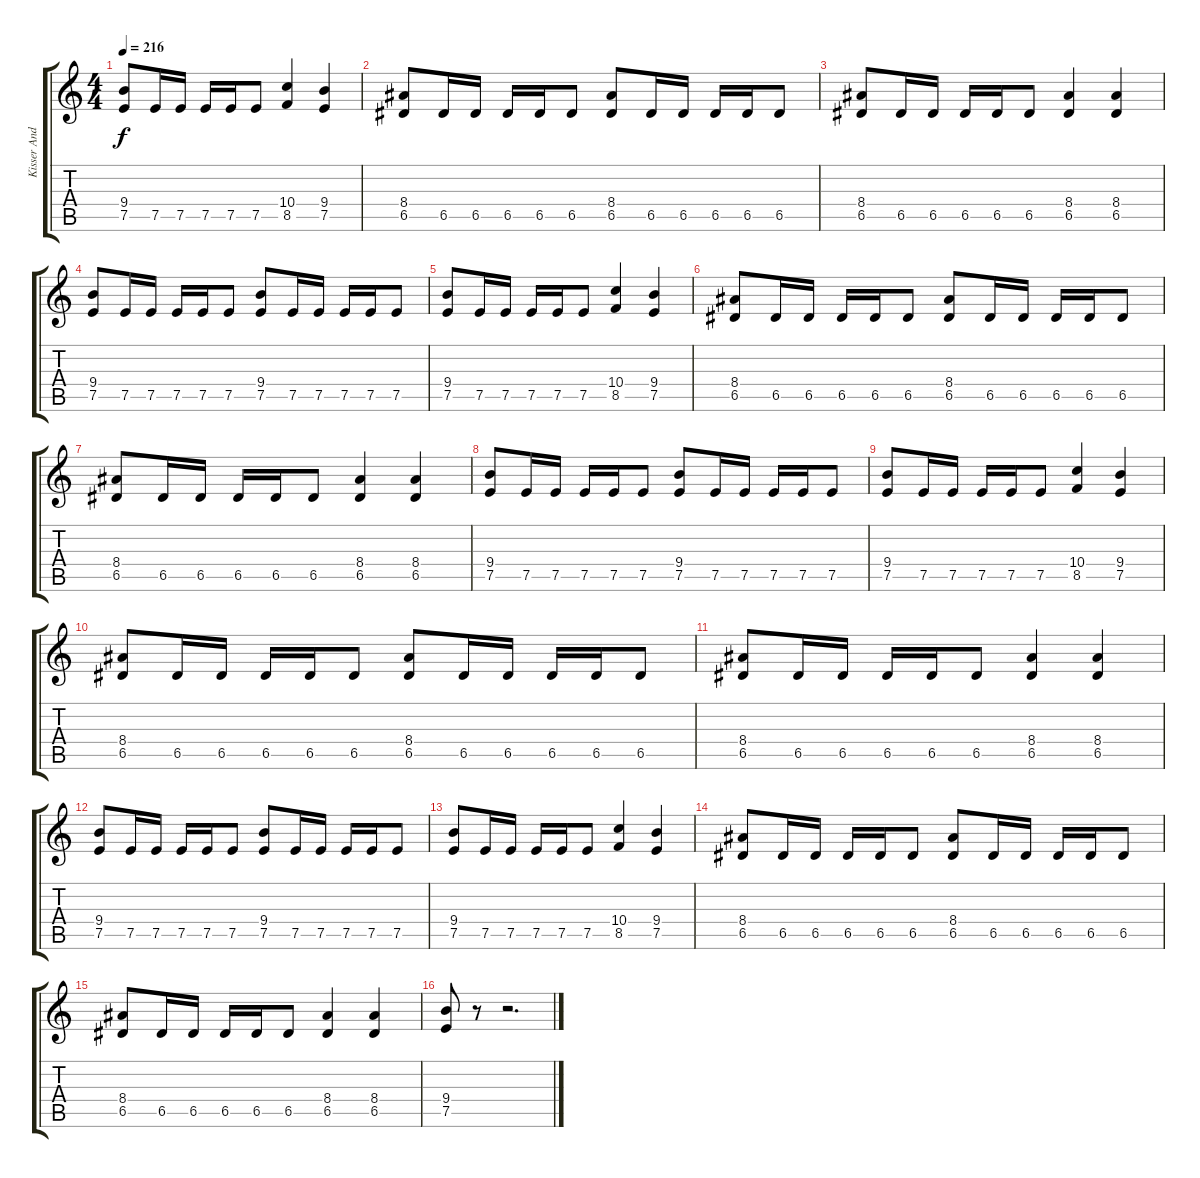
\track ("Kisser Andreas" "Kisser And") {instrument distortionguitar}
\staff {score tabs}
\tuning (E4 B3 G3 D3 A2 E2) {hide}
\ts (4 4)
\tempo 216
\clef g2
\ks c
(9.4 7.5).8{dy f} 7.5.16 7.5.16 7.5.16 7.5.16 7.5.8 (10.4 8.5).4 (9.4 7.5).4 |
(8.4 6.5).8 6.5.16 6.5.16 6.5.16 6.5.16 6.5.8 (8.4 6.5).8 6.5.16 6.5.16 6.5.16 6.5.16 6.5.8 |
(8.4 6.5).8 6.5.16 6.5.16 6.5.16 6.5.16 6.5.8 (8.4 6.5).4 (8.4 6.5).4 |
(9.4 7.5).8 7.5.16 7.5.16 7.5.16 7.5.16 7.5.8 (9.4 7.5).8 7.5.16 7.5.16 7.5.16 7.5.16 7.5.8 |
(9.4 7.5).8 7.5.16 7.5.16 7.5.16 7.5.16 7.5.8 (10.4 8.5).4 (9.4 7.5).4 |
(8.4 6.5).8 6.5.16 6.5.16 6.5.16 6.5.16 6.5.8 (8.4 6.5).8 6.5.16 6.5.16 6.5.16 6.5.16 6.5.8 |
(8.4 6.5).8 6.5.16 6.5.16 6.5.16 6.5.16 6.5.8 (8.4 6.5).4 (8.4 6.5).4 |
(9.4 7.5).8 7.5.16 7.5.16 7.5.16 7.5.16 7.5.8 (9.4 7.5).8 7.5.16 7.5.16 7.5.16 7.5.16 7.5.8 |
(9.4 7.5).8 7.5.16 7.5.16 7.5.16 7.5.16 7.5.8 (10.4 8.5).4 (9.4 7.5).4 |
(8.4 6.5).8 6.5.16 6.5.16 6.5.16 6.5.16 6.5.8 (8.4 6.5).8 6.5.16 6.5.16 6.5.16 6.5.16 6.5.8 |
(8.4 6.5).8 6.5.16 6.5.16 6.5.16 6.5.16 6.5.8 (8.4 6.5).4 (8.4 6.5).4 |
(9.4 7.5).8 7.5.16 7.5.16 7.5.16 7.5.16 7.5.8 (9.4 7.5).8 7.5.16 7.5.16 7.5.16 7.5.16 7.5.8 |
(9.4 7.5).8 7.5.16 7.5.16 7.5.16 7.5.16 7.5.8 (10.4 8.5).4 (9.4 7.5).4 |
(8.4 6.5).8 6.5.16 6.5.16 6.5.16 6.5.16 6.5.8 (8.4 6.5).8 6.5.16 6.5.16 6.5.16 6.5.16 6.5.8 |
(8.4 6.5).8 6.5.16 6.5.16 6.5.16 6.5.16 6.5.8 (8.4 6.5).4 (8.4 6.5).4 |
(9.4 7.5).8 r.8 r.2{d}
